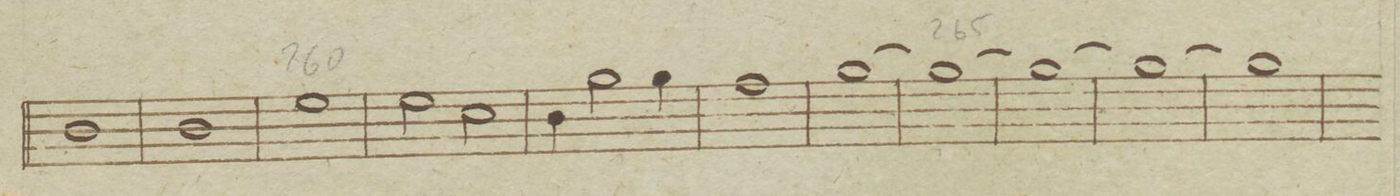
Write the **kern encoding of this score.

**kern	**dynam
*I"Flautto Secondo.	*
*clefG2	*
*k[b-e-a-]	*
*met(c)	*
*M4/4	*
1b-	.
=255	=255
1b-	.
=256	=256
1ee-	.
=257	=257
2ee-\	.
2cc\	.
=258	=258
4b-\	.
2gg\	.
4gg\	.
=259	=259
1ff	.
=260	=260
[1gg	.
=261	=261
1gg_	.
=262	=262
1gg_	.
=263	=263
1gg_	.
=264	=264
1gg]	.
=265	=265
*-	*-
